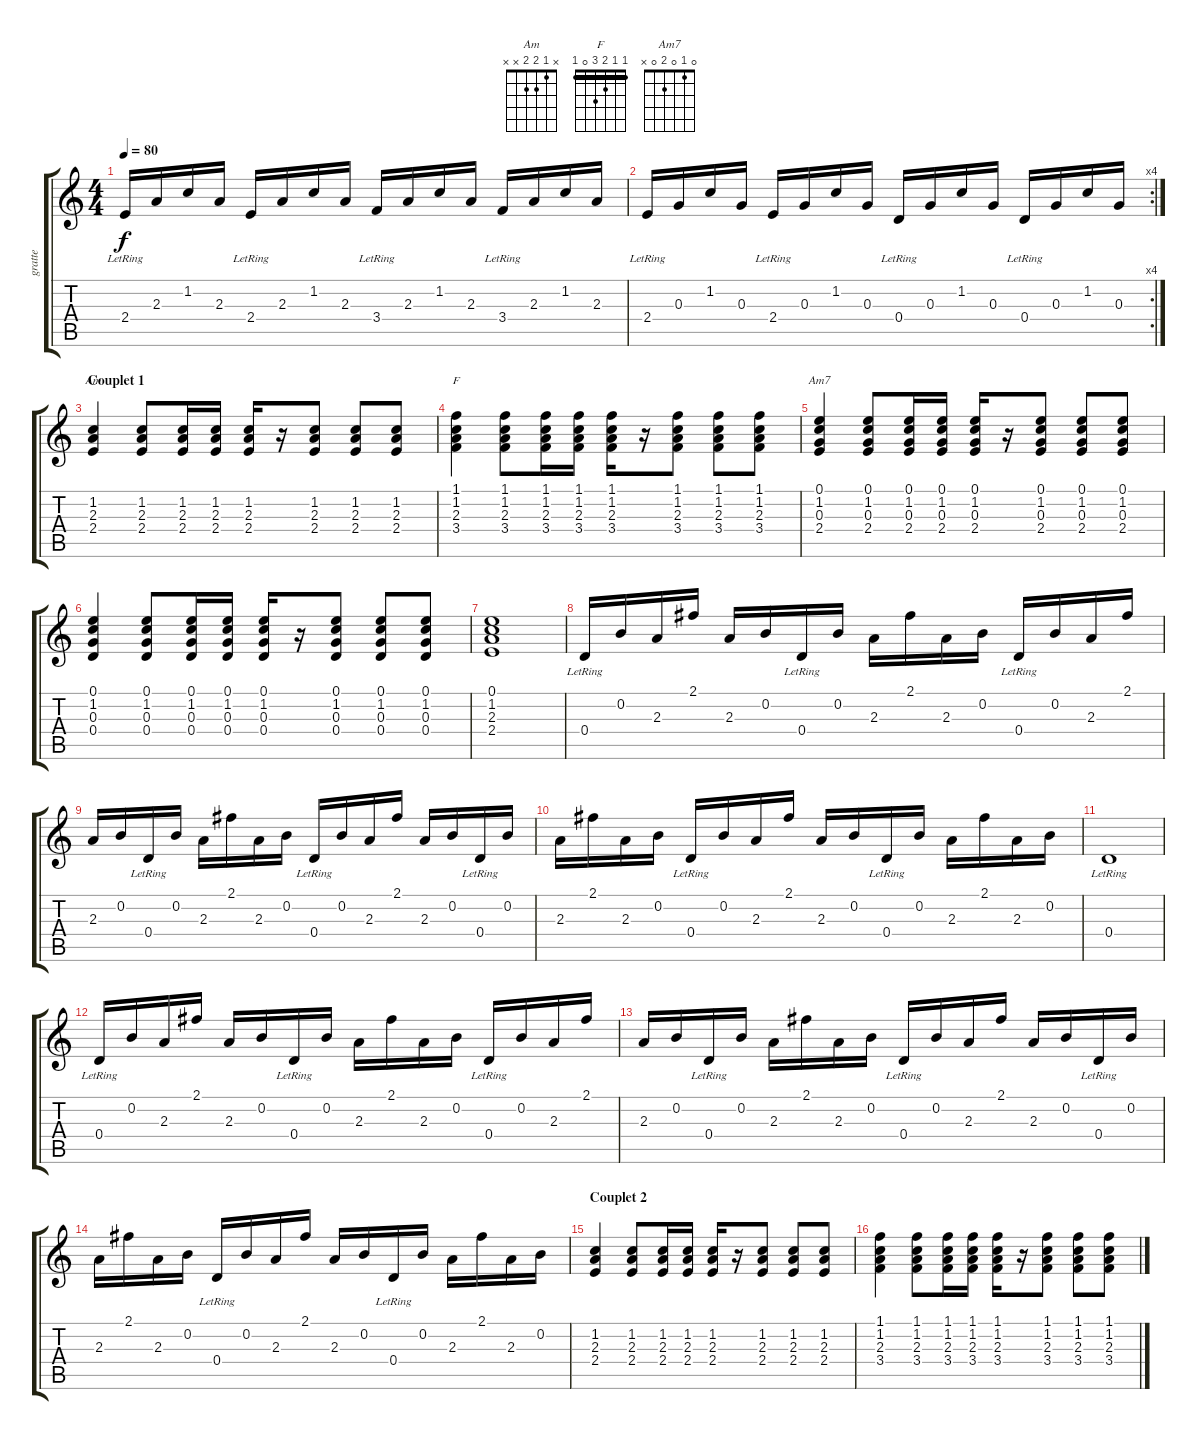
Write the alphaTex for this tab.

\track ("gratte" "gratte") {instrument electricguitarclean}
\staff {score tabs}
\tuning (E4 B3 G3 D3 A2 E2) {hide}
\chord ("Am" x 1 2 2 x x)
\chord ("F" 1 1 2 3 0 1) {barre 1}
\chord ("Am7" 0 1 0 2 0 x)
\ts (4 4)
\tempo 80
\clef g2
\ks c
2.4{lr}.16{dy f instrument electricguitarclean} 2.3.16 1.2.16 2.3.16 2.4{lr}.16 2.3.16 1.2.16 2.3.16 3.4{lr}.16 2.3.16 1.2.16 2.3.16 3.4{lr}.16 2.3.16 1.2.16 2.3.16 |
\rc 4
2.4{lr}.16 0.3.16 1.2.16 0.3.16 2.4{lr}.16 0.3.16 1.2.16 0.3.16 0.4{lr}.16 0.3.16 1.2.16 0.3.16 0.4{lr}.16 0.3.16 1.2.16 0.3.16 |
\section ("" "Couplet 1")
(1.2 2.3 2.4).4{ch "Am"} (1.2 2.3 2.4).8 (1.2 2.3 2.4).16 (1.2 2.3 2.4).16 (1.2 2.3 2.4).16 r.16 (1.2 2.3 2.4).8 (1.2 2.3 2.4).8 (1.2 2.3 2.4).8 |
(1.1 1.2 2.3 3.4).4{ch "F"} (1.1 1.2 2.3 3.4).8 (1.1 1.2 2.3 3.4).16 (1.1 1.2 2.3 3.4).16 (1.1 1.2 2.3 3.4).16 r.16 (1.1 1.2 2.3 3.4).8 (1.1 1.2 2.3 3.4).8 (1.1 1.2 2.3 3.4).8 |
(0.1 1.2 0.3 2.4).4{ch "Am7"} (0.1 1.2 0.3 2.4).8 (0.1 1.2 0.3 2.4).16 (0.1 1.2 0.3 2.4).16 (0.1 1.2 0.3 2.4).16 r.16 (0.1 1.2 0.3 2.4).8 (0.1 1.2 0.3 2.4).8 (0.1 1.2 0.3 2.4).8 |
(0.1 1.2 0.3 0.4).4 (0.1 1.2 0.3 0.4).8 (0.1 1.2 0.3 0.4).16 (0.1 1.2 0.3 0.4).16 (0.1 1.2 0.3 0.4).16 r.16 (0.1 1.2 0.3 0.4).8 (0.1 1.2 0.3 0.4).8 (0.1 1.2 0.3 0.4).8 |
(0.1 1.2 2.3 2.4).1 |
0.4{lr}.16{volume 10} 0.2.16 2.3.16 2.1.16 2.3.16 0.2.16 0.4{lr}.16 0.2.16 2.3.16 2.1.16 2.3.16 0.2.16 0.4{lr}.16 0.2.16 2.3.16 2.1.16 |
2.3.16 0.2.16 0.4{lr}.16 0.2.16 2.3.16 2.1.16 2.3.16 0.2.16 0.4{lr}.16 0.2.16 2.3.16 2.1.16 2.3.16 0.2.16 0.4{lr}.16 0.2.16 |
2.3.16 2.1.16 2.3.16 0.2.16 0.4{lr}.16 0.2.16 2.3.16 2.1.16 2.3.16 0.2.16 0.4{lr}.16 0.2.16 2.3.16 2.1.16 2.3.16 0.2.16 |
0.4{lr}.1 |
0.4{lr}.16{volume 8} 0.2.16 2.3.16 2.1.16 2.3.16 0.2.16 0.4{lr}.16 0.2.16 2.3.16 2.1.16 2.3.16 0.2.16 0.4{lr}.16 0.2.16 2.3.16 2.1.16 |
2.3.16 0.2.16 0.4{lr}.16 0.2.16 2.3.16 2.1.16 2.3.16 0.2.16 0.4{lr}.16 0.2.16 2.3.16 2.1.16 2.3.16 0.2.16 0.4{lr}.16 0.2.16 |
2.3.16 2.1.16 2.3.16 0.2.16 0.4{lr}.16 0.2.16 2.3.16 2.1.16 2.3.16 0.2.16 0.4{lr}.16 0.2.16 2.3.16 2.1.16 2.3.16 0.2.16 |
\section ("" "Couplet 2")
(1.2 2.3 2.4).4 (1.2 2.3 2.4).8 (1.2 2.3 2.4).16 (1.2 2.3 2.4).16 (1.2 2.3 2.4).16 r.16 (1.2 2.3 2.4).8 (1.2 2.3 2.4).8 (1.2 2.3 2.4).8 |
(1.1 1.2 2.3 3.4).4 (1.1 1.2 2.3 3.4).8 (1.1 1.2 2.3 3.4).16 (1.1 1.2 2.3 3.4).16 (1.1 1.2 2.3 3.4).16 r.16 (1.1 1.2 2.3 3.4).8 (1.1 1.2 2.3 3.4).8 (1.1 1.2 2.3 3.4).8
